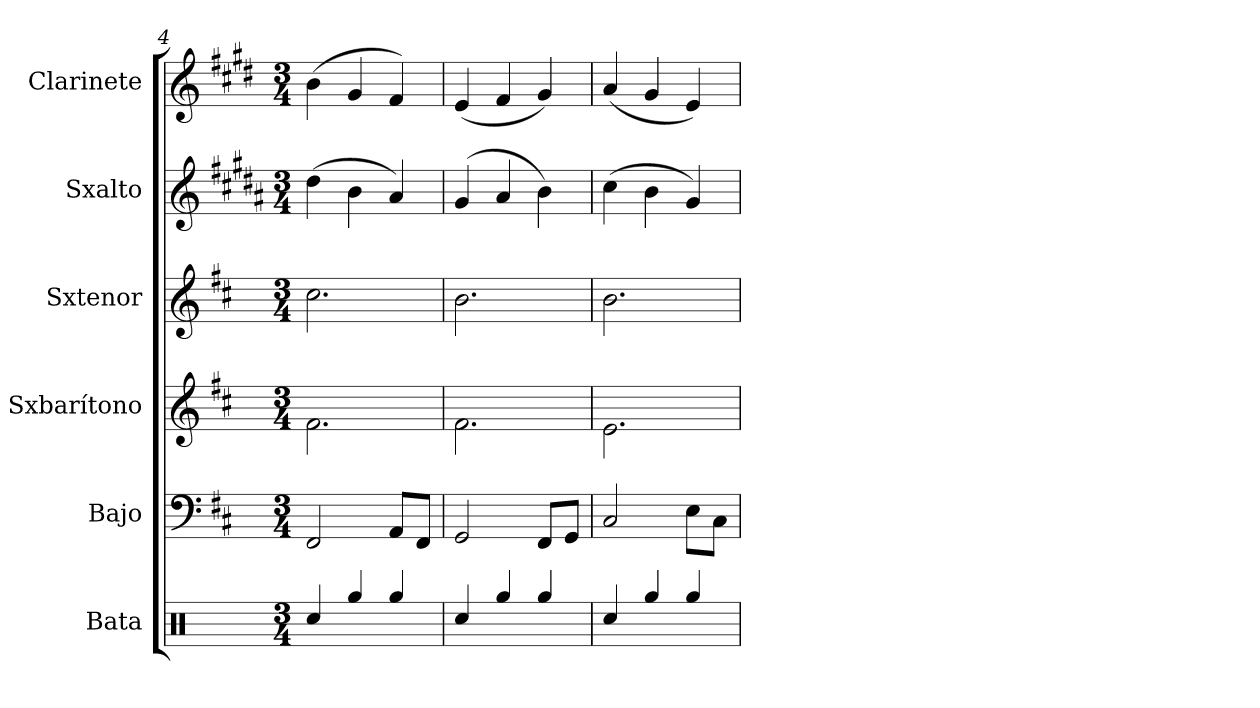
**kern	**kern	**kern	**kern	**kern	**kern
*part6	*part5	*part4	*part3	*part2	*part1
*staff6	*staff5	*staff4	*staff3	*staff2	*staff1
*I"Bata	*I"Bajo	*I"Sxbarítono	*I"Sxtenor	*I"Sxalto	*I"Clarinete
*clefX	*clefF4	*clefG2	*clefG2	*clefG2	*clefG2
*	*ITrd7c12	*ITrd12c21	*ITrd8c14	*ITrd5c9	*ITrd1c2
*k[]	*k[f#c#]	*k[f#c#]	*k[f#c#]	*k[f#c#]	*k[f#c#]
*M3/4	*M3/4	*M3/4	*M3/4	*M3/4	*M3/4
=4	=4	=4	=4	=4	=4
4Rcc/	2FFF#/	2.F#\	2.c#\	(4f#\	(4a\
4Rgg/	.	.	.	4d\	4f#/
4Rgg/	8AAA/L	.	.	4c#/)	4e/)
.	8FFF#/J	.	.	.	.
=5	=5	=5	=5	=5	=5
4Rcc/	2GGG/	2.F#\	2.B\	(4B/	(4d/
4Rgg/	.	.	.	4c#/	4e/
4Rgg/	8FFF#/L	.	.	4d\)	4f#/)
.	8GGG/J	.	.	.	.
=6	=6	=6	=6	=6	=6
4Rcc/	2CC#/	2.E\	2.B\	(4e\	(4g/
4Rgg/	.	.	.	4d\	4f#/
4Rgg/	8EE\L	.	.	4B/)	4d/)
.	8CC#\J	.	.	.	.
=	=	=	=	=	=
*-	*-	*-	*-	*-	*-
